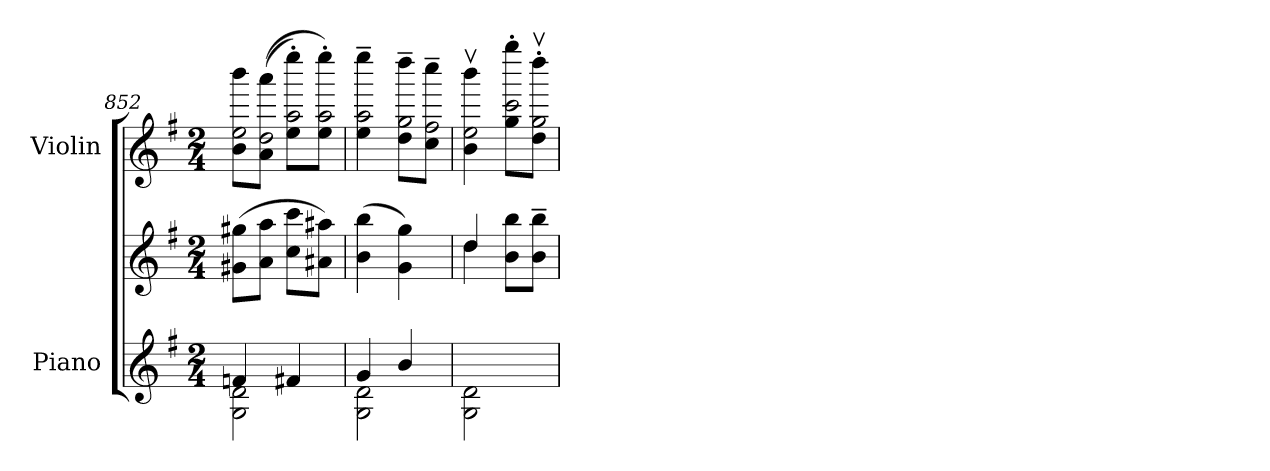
**kern	**kern	**kern
*part2	*part2	*part1
*staff3	*staff2	*staff1
*I"Piano	*	*I"Violin
*I'Pno.	*	*I'Vln.
*clefG2	*clefG2	*clefG2
*k[f#]	*k[f#]	*k[f#]
*M2/4	*M2/4	*M2/4
=852	=852	=852
*^	*	*
!	!	!	!LO:N:n=2:head=open
4fn/	2G\ 2d\	(8g#X\ 8gg#X\L	8b\ 8ee\ 8bbb!\L
!	!	!	!LO:N:n=2:head=open
.	.	8a\ 8aa\J	((8a\ 8dd\ 8aaa!\J
!	!	!	!LO:N:n=2:head=open
4f#X/	.	8cc\ 8ccc\L	8ee\' 8aa\' 8eeee!\'L)
!	!	!	!LO:N:n=2:head=open
.	.	8a#X\ 8aa#X\J)	8ee\' 8aa\' 8eeee!\'J)
!!LO:PB:g=z
=853	=853	=853	=853
!	!	!	!LO:N:n=2:head=open
(4g/	2G\ 2d\	(4b\ 4bb\	4ee\~ 4aa\~ 4eeee!\~
!	!	!	!LO:N:n=2:head=open
4b/	.	4g\ 4gg\)	8dd\~ 8gg\~ 8dddd!\~L
!	!	!	!LO:N:n=2:head=open
.	.	.	8cc\~ 8ff#\~ 8cccc!\~J
*v	*v	*	*
=854	=854	=854
*	*^	*
!	!	!	!LO:N:n=2:head=open
2G\ 2d\	4dd/)	4dd\	4b\v 4ee\v 4bbb!\v
!	!	!	!LO:N:n=2:head=open
.	4ryy	8b\ 8bb\L	8gg\' 8ccc\' 8gggg!\'L
!	!	!	!LO:N:n=2:head=open
.	.	8b\~ 8bb\~J	8dd\v' 8gg\v' 8dddd!\v'J
*	*v	*v	*
=	=	=
*-	*-	*-
